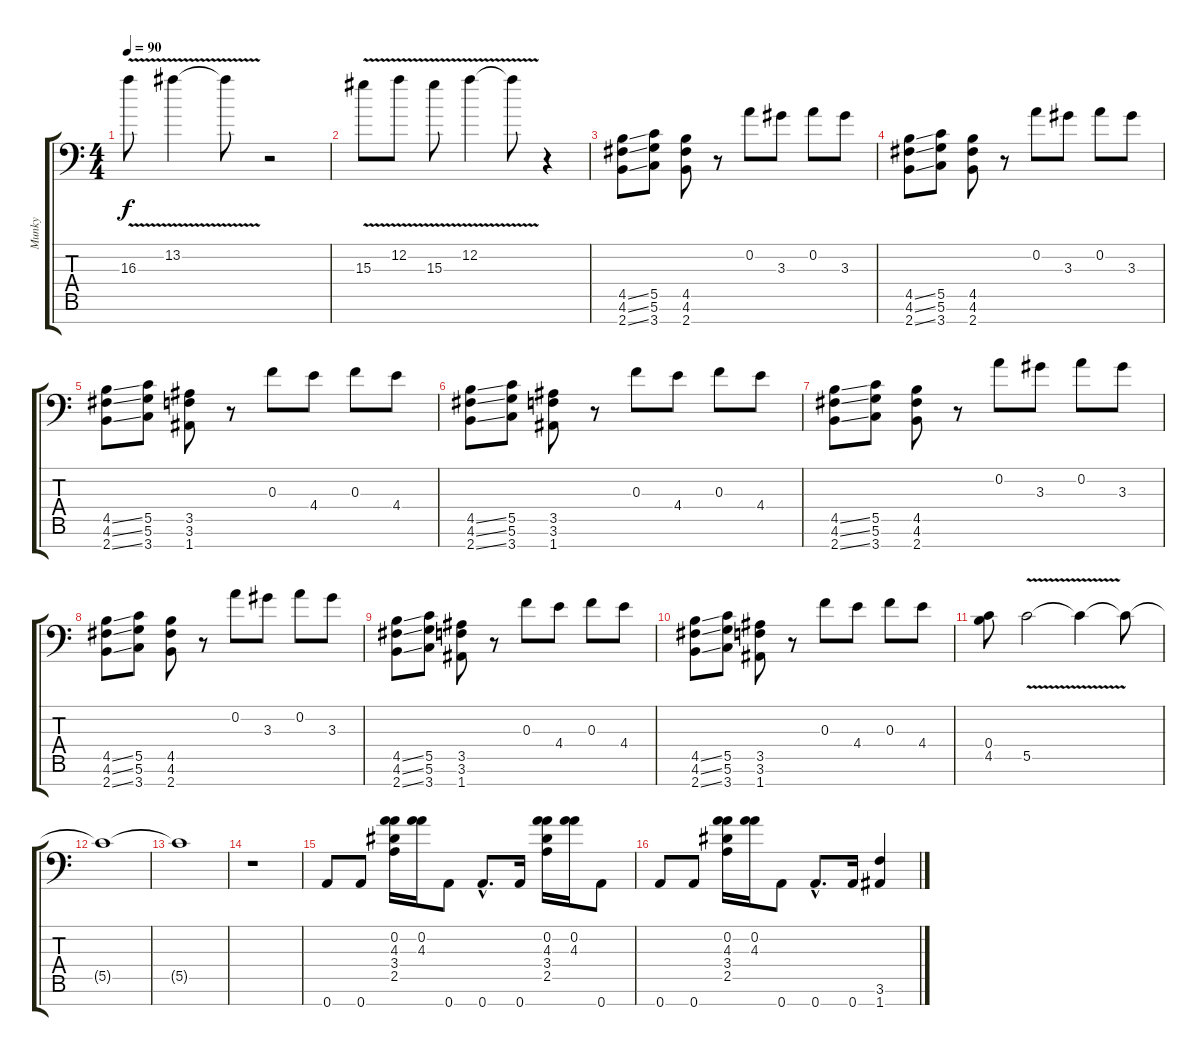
\track ("Munky " "Munky ") {instrument distortionguitar}
\staff {score tabs}
\tuning (D4 A3 F3 C3 G2 D2 A1) {hide}
\ts (4 4)
\tempo 90
\clef f4
\ks c
16.3{v}.8{dy f} 13.2{v}.4 13.2{t}.8 r.2 |
15.3{v}.8 12.2{v}.8 15.3{v}.8 12.2{v}.4 12.2{t}.8 r.4 |
(4.5{ss} 4.6{ss} 2.7{ss}).8{volume 13} (5.5 5.6 3.7).8 (4.5 4.6 2.7).8 r.8 0.2.8 3.3.8 0.2.8 3.3.8 |
(4.5{ss} 4.6{ss} 2.7{ss}).8{volume 13} (5.5 5.6 3.7).8 (4.5 4.6 2.7).8 r.8 0.2.8 3.3.8 0.2.8 3.3.8 |
(4.5{ss} 4.6{ss} 2.7{ss}).8{volume 13} (5.5 5.6 3.7).8 (3.5 3.6 1.7).8 r.8 0.3.8 4.4.8 0.3.8 4.4.8 |
(4.5{ss} 4.6{ss} 2.7{ss}).8{volume 13} (5.5 5.6 3.7).8 (3.5 3.6 1.7).8 r.8 0.3.8 4.4.8 0.3.8 4.4.8 |
(4.5{ss} 4.6{ss} 2.7{ss}).8{volume 13} (5.5 5.6 3.7).8 (4.5 4.6 2.7).8 r.8 0.2.8 3.3.8 0.2.8 3.3.8 |
(4.5{ss} 4.6{ss} 2.7{ss}).8{volume 13} (5.5 5.6 3.7).8 (4.5 4.6 2.7).8 r.8 0.2.8 3.3.8 0.2.8 3.3.8 |
(4.5{ss} 4.6{ss} 2.7{ss}).8{volume 13} (5.5 5.6 3.7).8 (3.5 3.6 1.7).8 r.8 0.3.8 4.4.8 0.3.8 4.4.8 |
(4.5{ss} 4.6{ss} 2.7{ss}).8{volume 13} (5.5 5.6 3.7).8 (3.5 3.6 1.7).8 r.8 0.3.8 4.4.8 0.3.8 4.4.8 |
(0.4 4.5).8 5.5{v}.2 5.5{t}.4 5.5{t}.8 |
5.5{t}.1 |
5.5{t}.1 |
r.1 |
0.7.8 0.7.8 (0.2 4.3 3.4 2.5).16 (0.2 4.3).16 0.7.8 0.7{hac}.8{d} 0.7.16 (0.2 4.3 3.4 2.5).16 (0.2 4.3).16 0.7.8 |
0.7.8 0.7.8 (0.2 4.3 3.4 2.5).16 (0.2 4.3).16 0.7.8 0.7{hac}.8{d} 0.7.16 (3.6 1.7).4
